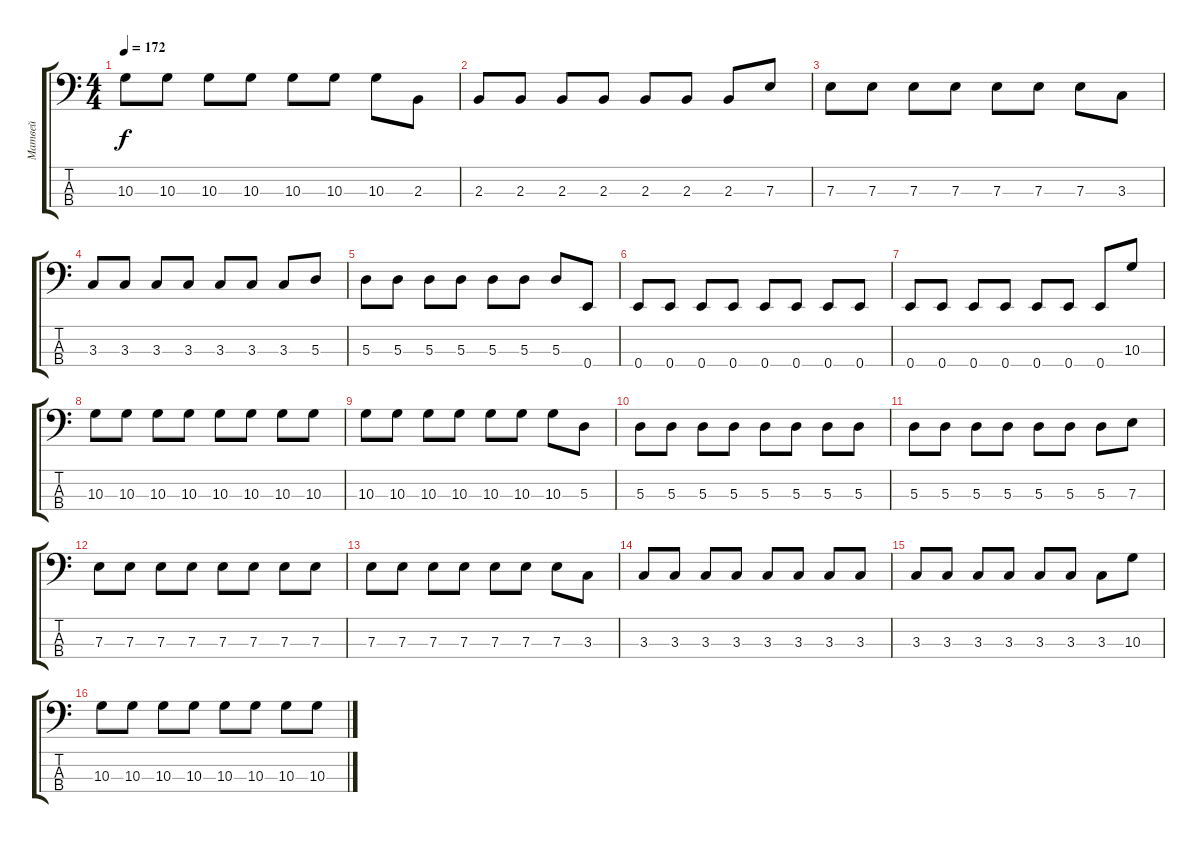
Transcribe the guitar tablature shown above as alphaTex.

\track ("Матвей" "Матвей") {instrument electricbassfinger}
\staff {score tabs}
\tuning (G2 D2 A1 E1) {hide}
\ts (4 4)
\tempo 172
\clef f4
\ks c
10.3.8{dy f} 10.3.8 10.3.8 10.3.8 10.3.8 10.3.8 10.3.8 2.3.8 |
2.3.8 2.3.8 2.3.8 2.3.8 2.3.8 2.3.8 2.3.8 7.3.8 |
7.3.8 7.3.8 7.3.8 7.3.8 7.3.8 7.3.8 7.3.8 3.3.8 |
3.3.8 3.3.8 3.3.8 3.3.8 3.3.8 3.3.8 3.3.8 5.3.8 |
5.3.8 5.3.8 5.3.8 5.3.8 5.3.8 5.3.8 5.3.8 0.4.8 |
0.4.8 0.4.8 0.4.8 0.4.8 0.4.8 0.4.8 0.4.8 0.4.8 |
0.4.8 0.4.8 0.4.8 0.4.8 0.4.8 0.4.8 0.4.8 10.3.8 |
10.3.8 10.3.8 10.3.8 10.3.8 10.3.8 10.3.8 10.3.8 10.3.8 |
10.3.8 10.3.8 10.3.8 10.3.8 10.3.8 10.3.8 10.3.8 5.3.8 |
5.3.8 5.3.8 5.3.8 5.3.8 5.3.8 5.3.8 5.3.8 5.3.8 |
5.3.8 5.3.8 5.3.8 5.3.8 5.3.8 5.3.8 5.3.8 7.3.8 |
7.3.8 7.3.8 7.3.8 7.3.8 7.3.8 7.3.8 7.3.8 7.3.8 |
7.3.8 7.3.8 7.3.8 7.3.8 7.3.8 7.3.8 7.3.8 3.3.8 |
3.3.8 3.3.8 3.3.8 3.3.8 3.3.8 3.3.8 3.3.8 3.3.8 |
3.3.8 3.3.8 3.3.8 3.3.8 3.3.8 3.3.8 3.3.8 10.3.8 |
10.3.8 10.3.8 10.3.8 10.3.8 10.3.8 10.3.8 10.3.8 10.3.8
